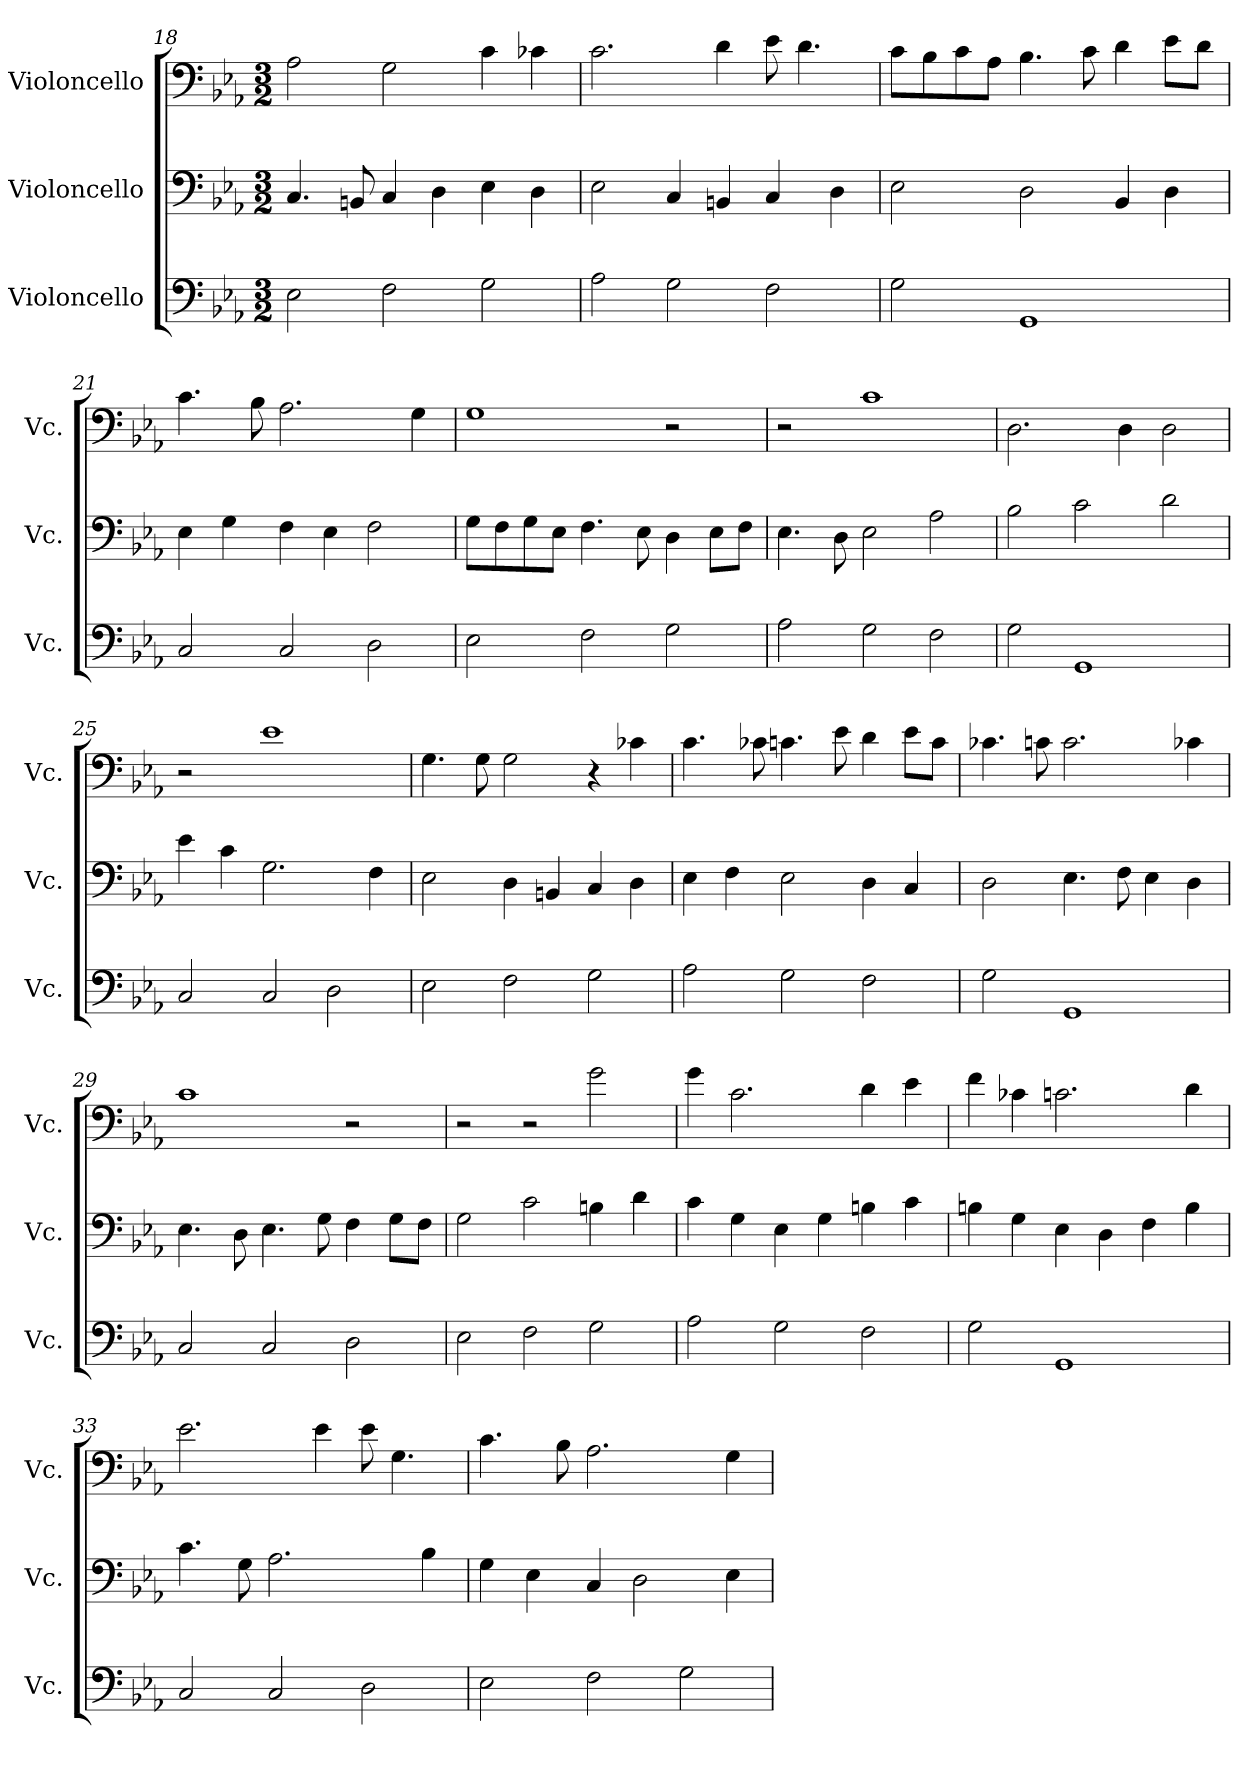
**kern	**kern	**kern
*part3	*part2	*part1
*staff3	*staff2	*staff1
*I"Violoncello	*I"Violoncello	*I"Violoncello
*I'Vc.	*I'Vc.	*I'Vc.
*clefF4	*clefF4	*clefF4
*k[b-e-a-]	*k[b-e-a-]	*k[b-e-a-]
*M3/2	*M3/2	*M3/2
=18	=18	=18
2E-\	4.C/	2A-\
.	8BBn/	.
2F\	4C/	2G\
.	4D\	.
2G\	4E-\	4c\
.	4D\	4c-X\
=19	=19	=19
2A-\	2E-\	2.c\
2G\	4C/	.
.	4BBn/	4d\
2F\	4C/	8e-\
.	.	4.d\
.	4D\	.
!!LO:PB:g=z
=20	=20	=20
2G\	2E-\	8c\L
.	.	8B-\
.	.	8c\
.	.	8A-\J
1GG	2D\	4.B-\
.	.	8c\
.	4BB-/	4d\
.	4D\	8e-\L
.	.	8d\J
=21	=21	=21
2C/	4E-\	4.c\
.	4G\	.
.	.	8B-\
2C/	4F\	2.A-\
.	4E-\	.
2D\	2F\	.
.	.	4G\
=22	=22	=22
2E-\	8G\L	1G
.	8F\	.
.	8G\	.
.	8E-\J	.
2F\	4.F\	.
.	8E-\	.
2G\	4D\	2r
.	8E-\L	.
.	8F\J	.
=23	=23	=23
2A-\	4.E-\	2r
.	8D\	.
2G\	2E-\	1c
2F\	2A-\	.
=24	=24	=24
2G\	2B-\	2.D\
1GG	2c\	.
.	.	4D\
.	2d\	2D\
!!LO:LB:g=z
=25	=25	=25
2C/	4e-\	2r
.	4c\	.
2C/	2.G\	1e-
2D\	.	.
.	4F\	.
=26	=26	=26
2E-\	2E-\	4.G\
.	.	8G\
2F\	4D\	2G\
.	4BBn/	.
2G\	4C/	4r
.	4D\	4c-X\
=27	=27	=27
2A-\	4E-\	4.c\
.	4F\	.
.	.	8c-X\
2G\	2E-\	4.cn\
.	.	8e-\
2F\	4D\	4d\
.	4C/	8e-\L
.	.	8c\J
=28	=28	=28
2G\	2D\	4.c-X\
.	.	8cn\
1GG	4.E-\	2.c\
.	8F\	.
.	4E-\	.
.	4D\	4c-X\
!!LO:LB:g=z
=29	=29	=29
2C/	4.E-\	1c
.	8D\	.
2C/	4.E-\	.
.	8G\	.
2D\	4F\	2r
.	8G\L	.
.	8F\J	.
=30	=30	=30
2E-\	2G\	2r
2F\	2c\	2r
2G\	4Bn\	2g\
.	4d\	.
=31	=31	=31
2A-\	4c\	4g\
.	4G\	2.c\
2G\	4E-\	.
.	4G\	.
2F\	4Bn\	4d\
.	4c\	4e-\
=32	=32	=32
2G\	4Bn\	4f\
.	4G\	4c-X\
1GG	4E-\	2.cn\
.	4D\	.
.	4F\	.
.	4B\	4d\
=33	=33	=33
2C/	4.c\	2.e-\
.	8G\	.
2C/	2.A-\	.
.	.	4e-\
2D\	.	8e-\
.	.	4.G\
.	4B-\	.
!!LO:LB:g=z
=34	=34	=34
2E-\	4G\	4.c\
.	4E-\	.
.	.	8B-\
2F\	4C/	2.A-\
.	2D\	.
2G\	.	.
.	4E-\	4G\
=	=	=
*-	*-	*-
